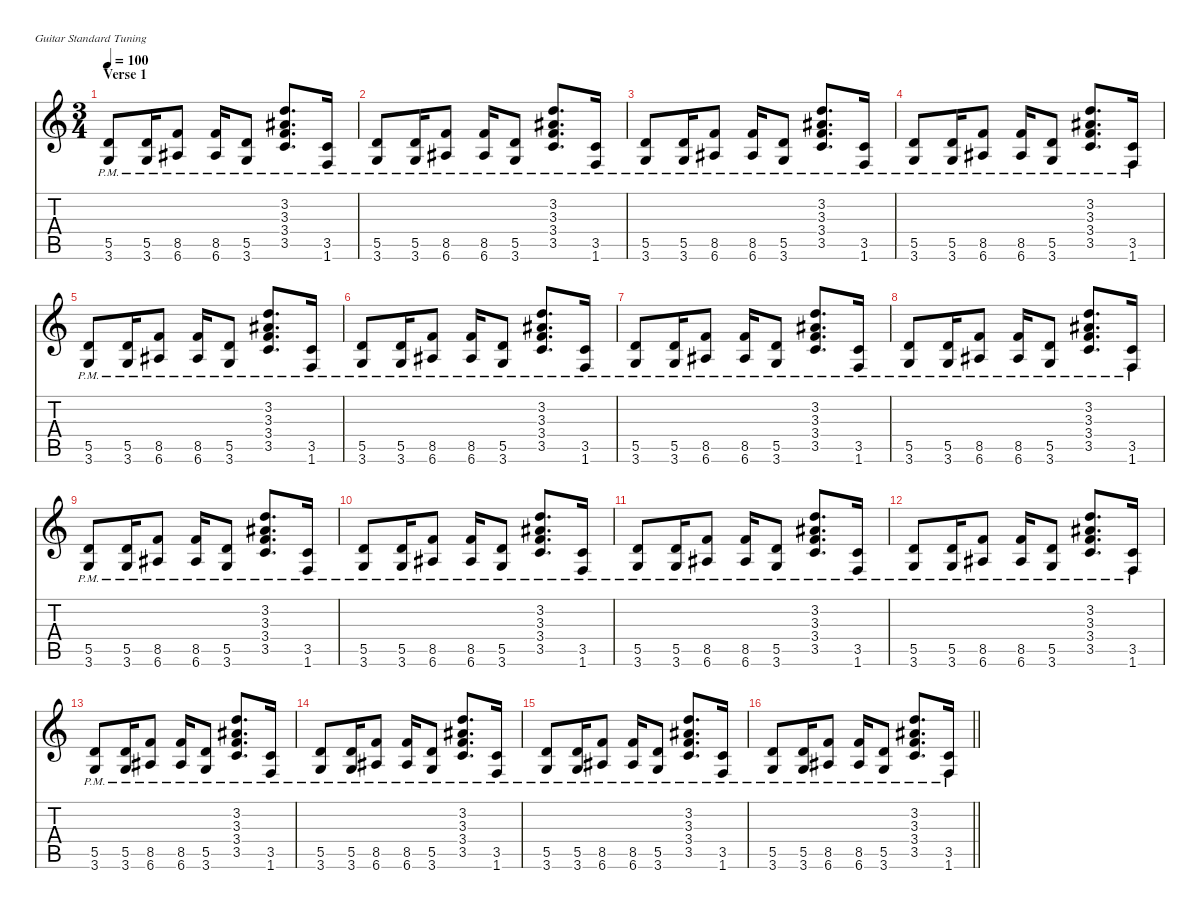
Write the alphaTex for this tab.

\defaultSystemsLayout 4
\hideDynamics
\bracketExtendMode nobrackets
\singleTrackTrackNamePolicy hidden
\multiTrackTrackNamePolicy hidden
\firstSystemTrackNameMode fullname
\firstSystemTrackNameOrientation horizontal
\otherSystemsTrackNameOrientation horizontal
\track ("Tony Iommi - Guitar" "od.guit.") {defaultSystemsLayout 4 instrument overdrivenguitar}
\staff {score tabs}
\tuning (E4 B3 G3 D3 A2 E2)
\ts (3 4)
\section ("" "Verse 1")
\tempo 100
\clef g2
\ks c
(5.5{pm} 3.6{pm}).8{dy f beam Up} (5.5{pm} 3.6{pm}).16{beam Up} (8.5{pm} 6.6{pm acc #}).8{beam Up} (8.5{pm} 6.6{pm acc #}).16{beam Up} (5.5{pm} 3.6{pm}).8{beam Up} (3.2{pm} 3.3{pm acc #} 3.4{pm} 3.5{pm}).8{d beam Up} (3.5{pm} 1.6{pm}).16{beam Up} |
(5.5{pm} 3.6{pm}).8{beam Up} (5.5{pm} 3.6{pm}).16{beam Up} (8.5{pm} 6.6{pm acc #}).8{beam Up} (8.5{pm} 6.6{pm acc #}).16{beam Up} (5.5{pm} 3.6{pm}).8{beam Up} (3.2{pm} 3.3{pm acc #} 3.4{pm} 3.5{pm}).8{d beam Up} (3.5{pm} 1.6{pm}).16{beam Up} |
(5.5{pm} 3.6{pm}).8{beam Up} (5.5{pm} 3.6{pm}).16{beam Up} (8.5{pm} 6.6{pm acc #}).8{beam Up} (8.5{pm} 6.6{pm acc #}).16{beam Up} (5.5{pm} 3.6{pm}).8{beam Up} (3.2{pm} 3.3{pm acc #} 3.4{pm} 3.5{pm}).8{d beam Up} (3.5{pm} 1.6{pm}).16{beam Up} |
(5.5{pm} 3.6{pm}).8{beam Up} (5.5{pm} 3.6{pm}).16{beam Up} (8.5{pm} 6.6{pm acc #}).8{beam Up} (8.5{pm} 6.6{pm acc #}).16{beam Up} (5.5{pm} 3.6{pm}).8{beam Up} (3.2{pm} 3.3{pm acc #} 3.4{pm} 3.5{pm}).8{d beam Up} (3.5{pm} 1.6{pm}).16{beam Up} |
(5.5{pm} 3.6{pm}).8{beam Up} (5.5{pm} 3.6{pm}).16{beam Up} (8.5{pm} 6.6{pm acc #}).8{beam Up} (8.5{pm} 6.6{pm acc #}).16{beam Up} (5.5{pm} 3.6{pm}).8{beam Up} (3.2{pm} 3.3{pm acc #} 3.4{pm} 3.5{pm}).8{d beam Up} (3.5{pm} 1.6{pm}).16{beam Up} |
(5.5{pm} 3.6{pm}).8{beam Up} (5.5{pm} 3.6{pm}).16{beam Up} (8.5{pm} 6.6{pm acc #}).8{beam Up} (8.5{pm} 6.6{pm acc #}).16{beam Up} (5.5{pm} 3.6{pm}).8{beam Up} (3.2{pm} 3.3{pm acc #} 3.4{pm} 3.5{pm}).8{d beam Up} (3.5{pm} 1.6{pm}).16{beam Up} |
(5.5{pm} 3.6{pm}).8{beam Up} (5.5{pm} 3.6{pm}).16{beam Up} (8.5{pm} 6.6{pm acc #}).8{beam Up} (8.5{pm} 6.6{pm acc #}).16{beam Up} (5.5{pm} 3.6{pm}).8{beam Up} (3.2{pm} 3.3{pm acc #} 3.4{pm} 3.5{pm}).8{d beam Up} (3.5{pm} 1.6{pm}).16{beam Up} |
(5.5{pm} 3.6{pm}).8{beam Up} (5.5{pm} 3.6{pm}).16{beam Up} (8.5{pm} 6.6{pm acc #}).8{beam Up} (8.5{pm} 6.6{pm acc #}).16{beam Up} (5.5{pm} 3.6{pm}).8{beam Up} (3.2{pm} 3.3{pm acc #} 3.4{pm} 3.5{pm}).8{d beam Up} (3.5{pm} 1.6{pm}).16{beam Up} |
(5.5{pm} 3.6{pm}).8{beam Up} (5.5{pm} 3.6{pm}).16{beam Up} (8.5{pm} 6.6{pm acc #}).8{beam Up} (8.5{pm} 6.6{pm acc #}).16{beam Up} (5.5{pm} 3.6{pm}).8{beam Up} (3.2{pm} 3.3{pm acc #} 3.4{pm} 3.5{pm}).8{d beam Up} (3.5{pm} 1.6{pm}).16{beam Up} |
(5.5{pm} 3.6{pm}).8{beam Up} (5.5{pm} 3.6{pm}).16{beam Up} (8.5{pm} 6.6{pm acc #}).8{beam Up} (8.5{pm} 6.6{pm acc #}).16{beam Up} (5.5{pm} 3.6{pm}).8{beam Up} (3.2{pm} 3.3{pm acc #} 3.4{pm} 3.5{pm}).8{d beam Up} (3.5{pm} 1.6{pm}).16{beam Up} |
(5.5{pm} 3.6{pm}).8{beam Up} (5.5{pm} 3.6{pm}).16{beam Up} (8.5{pm} 6.6{pm acc #}).8{beam Up} (8.5{pm} 6.6{pm acc #}).16{beam Up} (5.5{pm} 3.6{pm}).8{beam Up} (3.2{pm} 3.3{pm acc #} 3.4{pm} 3.5{pm}).8{d beam Up} (3.5{pm} 1.6{pm}).16{beam Up} |
(5.5{pm} 3.6{pm}).8{beam Up} (5.5{pm} 3.6{pm}).16{beam Up} (8.5{pm} 6.6{pm acc #}).8{beam Up} (8.5{pm} 6.6{pm acc #}).16{beam Up} (5.5{pm} 3.6{pm}).8{beam Up} (3.2{pm} 3.3{pm acc #} 3.4{pm} 3.5{pm}).8{d beam Up} (3.5{pm} 1.6{pm}).16{beam Up} |
(5.5{pm} 3.6{pm}).8{beam Up} (5.5{pm} 3.6{pm}).16{beam Up} (8.5{pm} 6.6{pm acc #}).8{beam Up} (8.5{pm} 6.6{pm acc #}).16{beam Up} (5.5{pm} 3.6{pm}).8{beam Up} (3.2{pm} 3.3{pm acc #} 3.4{pm} 3.5{pm}).8{d beam Up} (3.5{pm} 1.6{pm}).16{beam Up} |
(5.5{pm} 3.6{pm}).8{beam Up} (5.5{pm} 3.6{pm}).16{beam Up} (8.5{pm} 6.6{pm acc #}).8{beam Up} (8.5{pm} 6.6{pm acc #}).16{beam Up} (5.5{pm} 3.6{pm}).8{beam Up} (3.2{pm} 3.3{pm acc #} 3.4{pm} 3.5{pm}).8{d beam Up} (3.5{pm} 1.6{pm}).16{beam Up} |
(5.5{pm} 3.6{pm}).8{beam Up} (5.5{pm} 3.6{pm}).16{beam Up} (8.5{pm} 6.6{pm acc #}).8{beam Up} (8.5{pm} 6.6{pm acc #}).16{beam Up} (5.5{pm} 3.6{pm}).8{beam Up} (3.2{pm} 3.3{pm acc #} 3.4{pm} 3.5{pm}).8{d beam Up} (3.5{pm} 1.6{pm}).16{beam Up} |
\barLineRight lightlight
(5.5{pm} 3.6{pm}).8{beam Up} (5.5{pm} 3.6{pm}).16{beam Up} (8.5{pm} 6.6{pm acc #}).8{beam Up} (8.5{pm} 6.6{pm acc #}).16{beam Up} (5.5{pm} 3.6{pm}).8{beam Up} (3.2{pm} 3.3{pm acc #} 3.4{pm} 3.5{pm}).8{d beam Up} (3.5{pm} 1.6{pm}).16{beam Up}
